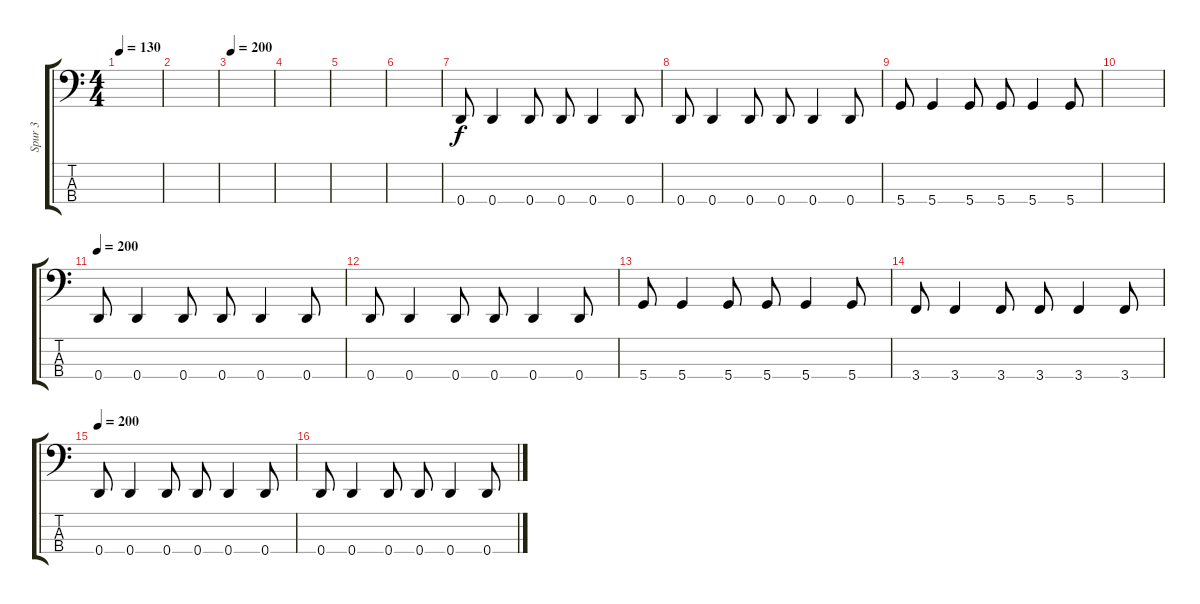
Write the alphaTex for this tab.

\track ("Spur 3" "Spur 3") {instrument electricbassfinger}
\staff {score tabs}
\tuning (G2 D2 A1 D1) {hide}
\ts (4 4)
\tempo 130
\clef f4
\ks c
|
|
\tempo 200
|
|
|
|
0.4.8 0.4.4 0.4.8 0.4.8 0.4.4 0.4.8 |
0.4.8 0.4.4 0.4.8 0.4.8 0.4.4 0.4.8 |
5.4.8 5.4.4 5.4.8 5.4.8 5.4.4 5.4.8 |
|
\tempo 200
0.4.8 0.4.4 0.4.8 0.4.8 0.4.4 0.4.8 |
0.4.8 0.4.4 0.4.8 0.4.8 0.4.4 0.4.8 |
5.4.8 5.4.4 5.4.8 5.4.8 5.4.4 5.4.8 |
3.4.8 3.4.4 3.4.8 3.4.8 3.4.4 3.4.8 |
\tempo 200
0.4.8 0.4.4 0.4.8 0.4.8 0.4.4 0.4.8 |
0.4.8 0.4.4 0.4.8 0.4.8 0.4.4 0.4.8
